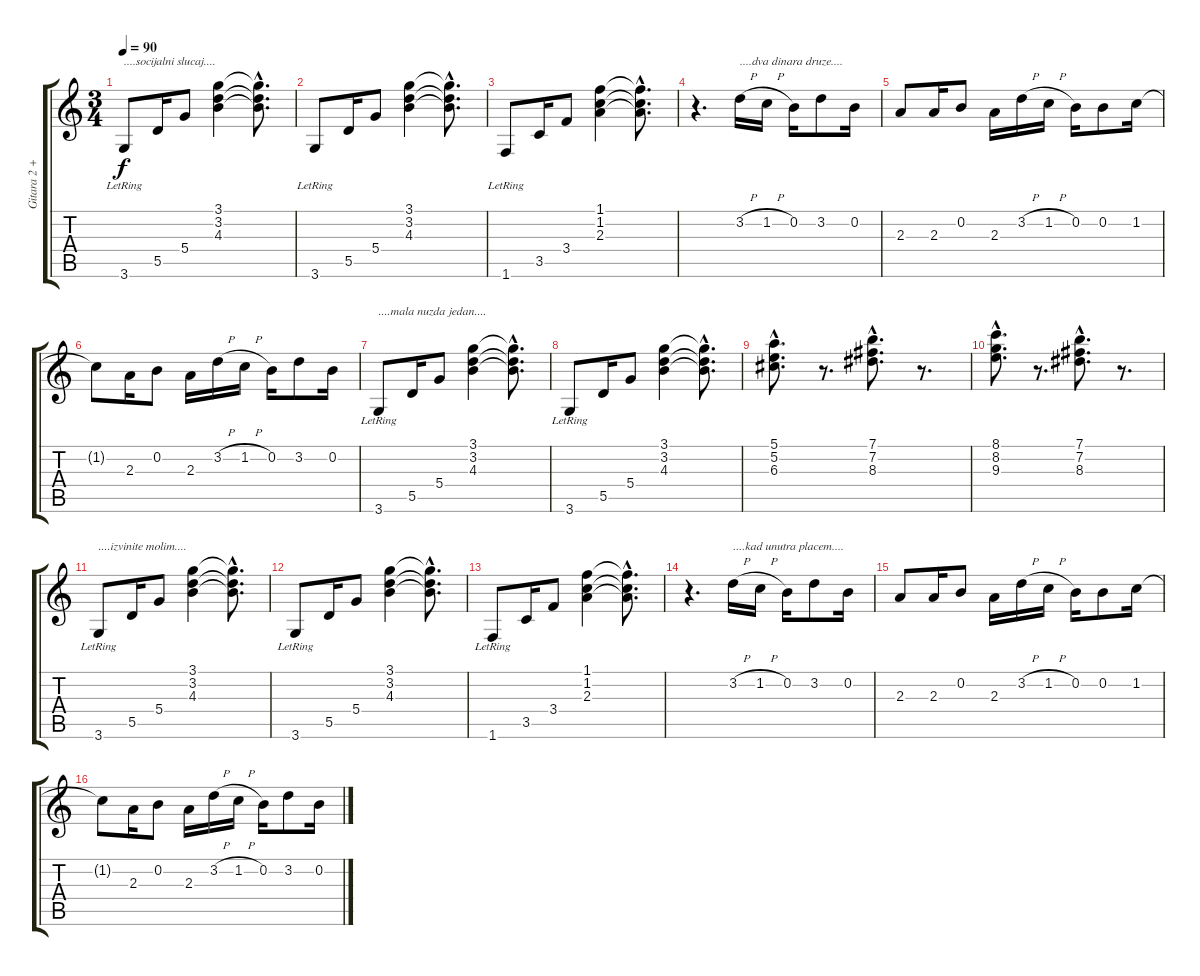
\track ("Gitara 2 + tekst" "Gitara 2 +") {instrument acousticguitarsteel}
\staff {score tabs}
\tuning (E4 B3 G3 D3 A2 E2) {hide}
\ts (3 4)
\tempo 90
\clef g2
\ks c
3.6{lr}.8{txt "....socijalni slucaj...." dy f volume 9} 5.5.16 5.4.8 (3.1 3.2 4.3).4 (3.1{hac t} 3.2{hac t} 4.3{hac t}).8{d} |
3.6{lr}.8 5.5.16 5.4.8 (3.1 3.2 4.3).4 (3.1{hac t} 3.2{hac t} 4.3{hac t}).8{d} |
1.6{lr}.8 3.5.16 3.4.8 (1.1 1.2 2.3).4 (1.1{hac t} 1.2{hac t} 2.3{hac t}).8{d} |
r.4{d} 3.2{h}.16{txt "....dva dinara druze...."} 1.2{h}.16 0.2.16 3.2.8 0.2.16 |
2.3.8 2.3.16 0.2.8 2.3.16 3.2{h}.16 1.2{h}.16 0.2.16 0.2.8 1.2.16 |
1.2{t}.8 2.3.16 0.2.8 2.3.16 3.2{h}.16 1.2{h}.16 0.2.16 3.2.8 0.2.16 |
3.6{lr}.8{txt "....mala nuzda jedan...."} 5.5.16 5.4.8 (3.1 3.2 4.3).4 (3.1{hac t} 3.2{hac t} 4.3{hac t}).8{d} |
3.6{lr}.8 5.5.16 5.4.8 (3.1 3.2 4.3).4 (3.1{hac t} 3.2{hac t} 4.3{hac t}).8{d} |
(5.1{hac} 5.2{hac} 6.3{hac}).8{d volume 5} r.8{d} (7.1{hac} 7.2{hac} 8.3{hac}).8{d} r.8{d} |
(8.1{hac} 8.2{hac} 9.3{hac}).8{d} r.8{d} (7.1{hac} 7.2{hac} 8.3{hac}).8{d} r.8{d} |
3.6{lr}.8{txt "....izvinite molim...." volume 9} 5.5.16 5.4.8 (3.1 3.2 4.3).4 (3.1{hac t} 3.2{hac t} 4.3{hac t}).8{d} |
3.6{lr}.8 5.5.16 5.4.8 (3.1 3.2 4.3).4 (3.1{hac t} 3.2{hac t} 4.3{hac t}).8{d} |
1.6{lr}.8 3.5.16 3.4.8 (1.1 1.2 2.3).4 (1.1{hac t} 1.2{hac t} 2.3{hac t}).8{d} |
r.4{d} 3.2{h}.16{txt "....kad unutra placem...."} 1.2{h}.16 0.2.16 3.2.8 0.2.16 |
2.3.8 2.3.16 0.2.8 2.3.16 3.2{h}.16 1.2{h}.16 0.2.16 0.2.8 1.2.16 |
1.2{t}.8 2.3.16 0.2.8 2.3.16 3.2{h}.16 1.2{h}.16 0.2.16 3.2.8 0.2.16
